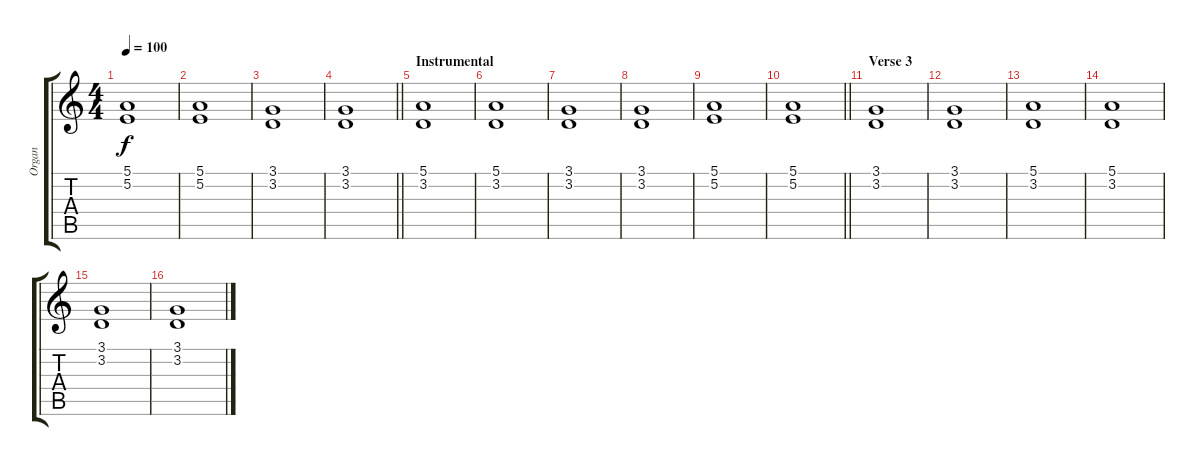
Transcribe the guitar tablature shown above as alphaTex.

\track ("Organ" "Organ") {instrument drawbarorgan}
\staff {score tabs}
\tuning (E4 B3 G3 D3 A2 E2) {hide}
\ts (4 4)
\tempo 100
\clef g2
\ks c
(5.1 5.2).1{dy f} |
(5.1 5.2).1 |
(3.1 3.2).1 |
\barLineRight lightlight
(3.1 3.2).1 |
\section ("" "Instrumental")
(5.1 3.2).1 |
(5.1 3.2).1 |
(3.1 3.2).1 |
(3.1 3.2).1 |
(5.1 5.2).1 |
\barLineRight lightlight
(5.1 5.2).1 |
\section ("" "Verse 3")
(3.1 3.2).1 |
(3.1 3.2).1 |
(5.1 3.2).1 |
(5.1 3.2).1 |
(3.1 3.2).1 |
(3.1 3.2).1
